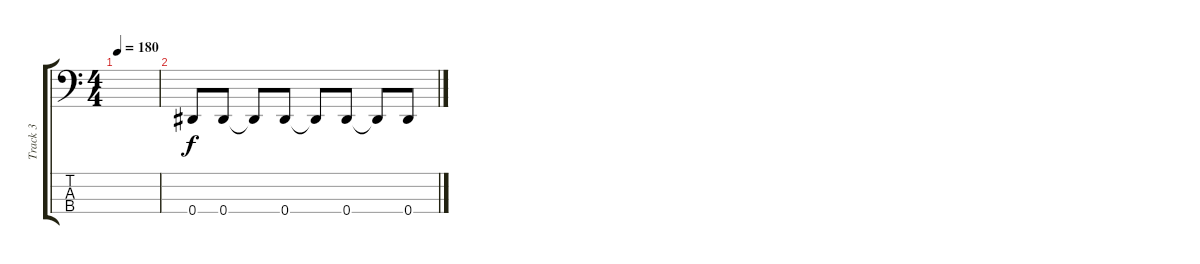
\track ("Track 3" "Track 3") {instrument electricbassfinger}
\staff {score tabs}
\tuning (Gb2 Db2 Ab1 Eb1) {hide}
\ts (4 4)
\tempo 180
\clef f4
\ks c
|
0.4.8 0.4.8 0.4{t}.8 0.4.8 0.4{t}.8 0.4.8 0.4{t}.8 0.4.8
